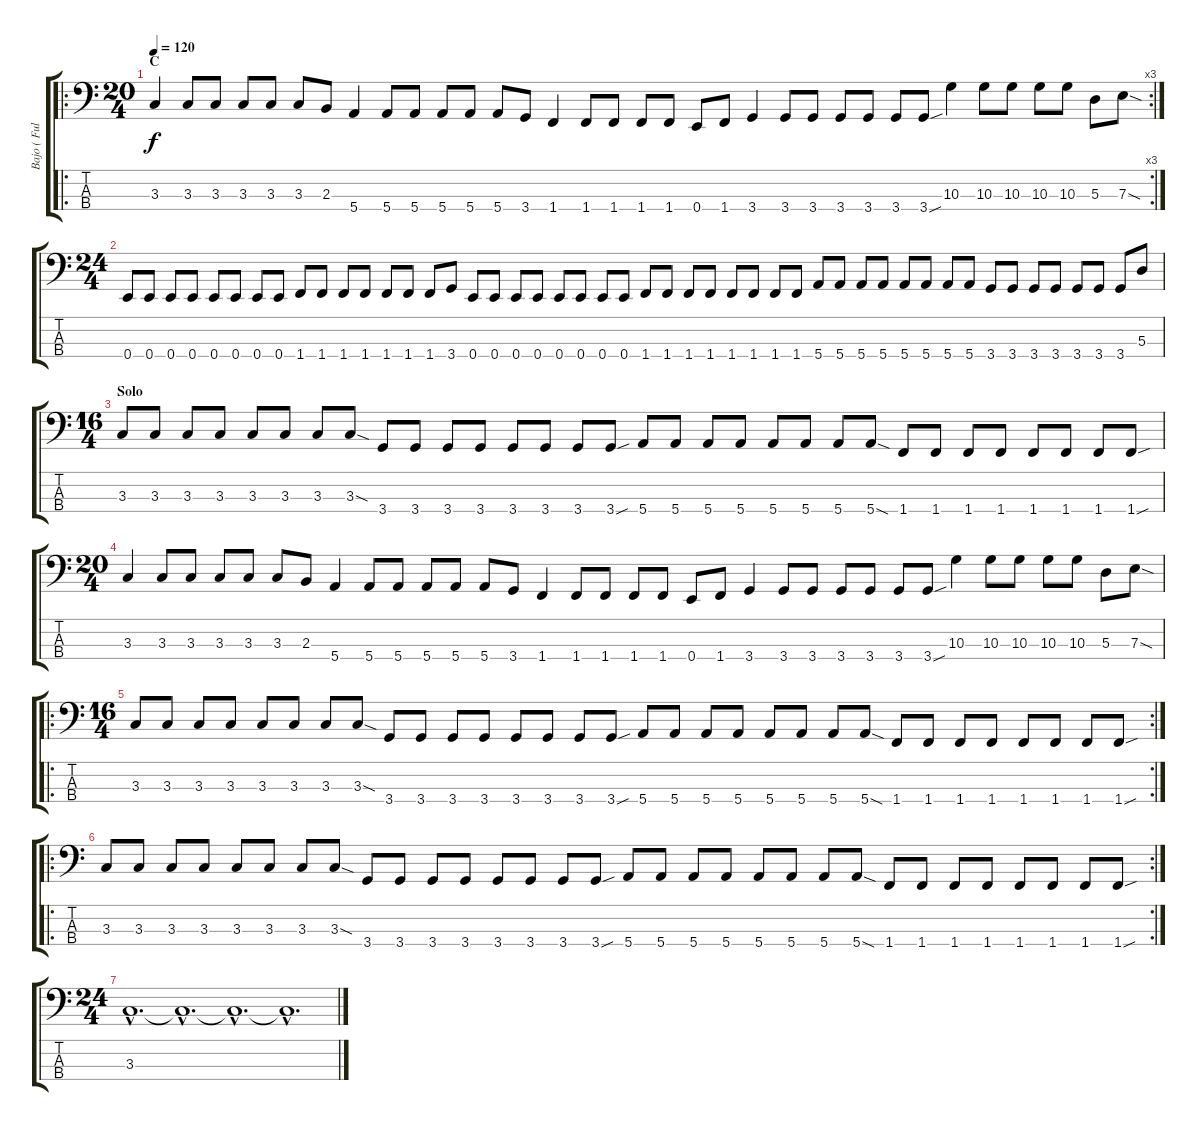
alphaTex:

\track ("Bajo ( Fulvio )" "Bajo ( Ful") {instrument electricbasspick}
\staff {score tabs}
\tuning (G2 D2 A1 E1) {hide}
\ro
\rc 3
\ts (20 4)
\section ("" "C")
\tempo 120
\clef f4
\ks c
3.3.4{dy f} 3.3.8 3.3.8 3.3.8 3.3.8 3.3.8 2.3.8 5.4.4 5.4.8 5.4.8 5.4.8 5.4.8 5.4.8 3.4.8 1.4.4 1.4.8 1.4.8 1.4.8 1.4.8 0.4.8 1.4.8 3.4.4 3.4.8 3.4.8 3.4.8 3.4.8 3.4.8 3.4{sou}.8 10.3.4 10.3.8 10.3.8 10.3.8 10.3.8 5.3.8 7.3{sod}.8 |
\ts (24 4)
0.4.8 0.4.8 0.4.8 0.4.8 0.4.8 0.4.8 0.4.8 0.4.8 1.4.8 1.4.8 1.4.8 1.4.8 1.4.8 1.4.8 1.4.8 3.4.8 0.4.8 0.4.8 0.4.8 0.4.8 0.4.8 0.4.8 0.4.8 0.4.8 1.4.8 1.4.8 1.4.8 1.4.8 1.4.8 1.4.8 1.4.8 1.4.8 5.4.8 5.4.8 5.4.8 5.4.8 5.4.8 5.4.8 5.4.8 5.4.8 3.4.8 3.4.8 3.4.8 3.4.8 3.4.8 3.4.8 3.4.8 5.3.8 |
\ts (16 4)
\section ("" "Solo")
3.3.8 3.3.8 3.3.8 3.3.8 3.3.8 3.3.8 3.3.8 3.3{sod}.8 3.4.8 3.4.8 3.4.8 3.4.8 3.4.8 3.4.8 3.4.8 3.4{sou}.8 5.4.8 5.4.8 5.4.8 5.4.8 5.4.8 5.4.8 5.4.8 5.4{sod}.8 1.4.8 1.4.8 1.4.8 1.4.8 1.4.8 1.4.8 1.4.8 1.4{sou}.8 |
\ts (20 4)
3.3.4 3.3.8 3.3.8 3.3.8 3.3.8 3.3.8 2.3.8 5.4.4 5.4.8 5.4.8 5.4.8 5.4.8 5.4.8 3.4.8 1.4.4 1.4.8 1.4.8 1.4.8 1.4.8 0.4.8 1.4.8 3.4.4 3.4.8 3.4.8 3.4.8 3.4.8 3.4.8 3.4{sou}.8 10.3.4 10.3.8 10.3.8 10.3.8 10.3.8 5.3.8 7.3{sod}.8 |
\ro
\rc 2
\ts (16 4)
3.3.8 3.3.8 3.3.8 3.3.8 3.3.8 3.3.8 3.3.8 3.3{sod}.8 3.4.8 3.4.8 3.4.8 3.4.8 3.4.8 3.4.8 3.4.8 3.4{sou}.8 5.4.8 5.4.8 5.4.8 5.4.8 5.4.8 5.4.8 5.4.8 5.4{sod}.8 1.4.8 1.4.8 1.4.8 1.4.8 1.4.8 1.4.8 1.4.8 1.4{sou}.8 |
\ro
\rc 2
3.3.8 3.3.8 3.3.8 3.3.8 3.3.8 3.3.8 3.3.8 3.3{sod}.8 3.4.8 3.4.8 3.4.8 3.4.8 3.4.8 3.4.8 3.4.8 3.4{sou}.8 5.4.8 5.4.8 5.4.8 5.4.8 5.4.8 5.4.8 5.4.8 5.4{sod}.8 1.4.8 1.4.8 1.4.8 1.4.8 1.4.8 1.4.8 1.4.8 1.4{sou}.8 |
\ts (24 4)
3.3{hac}.1{d} 3.3{hac t}.1{d} 3.3{hac t}.1{d} 3.3{hac t}.1{d}
